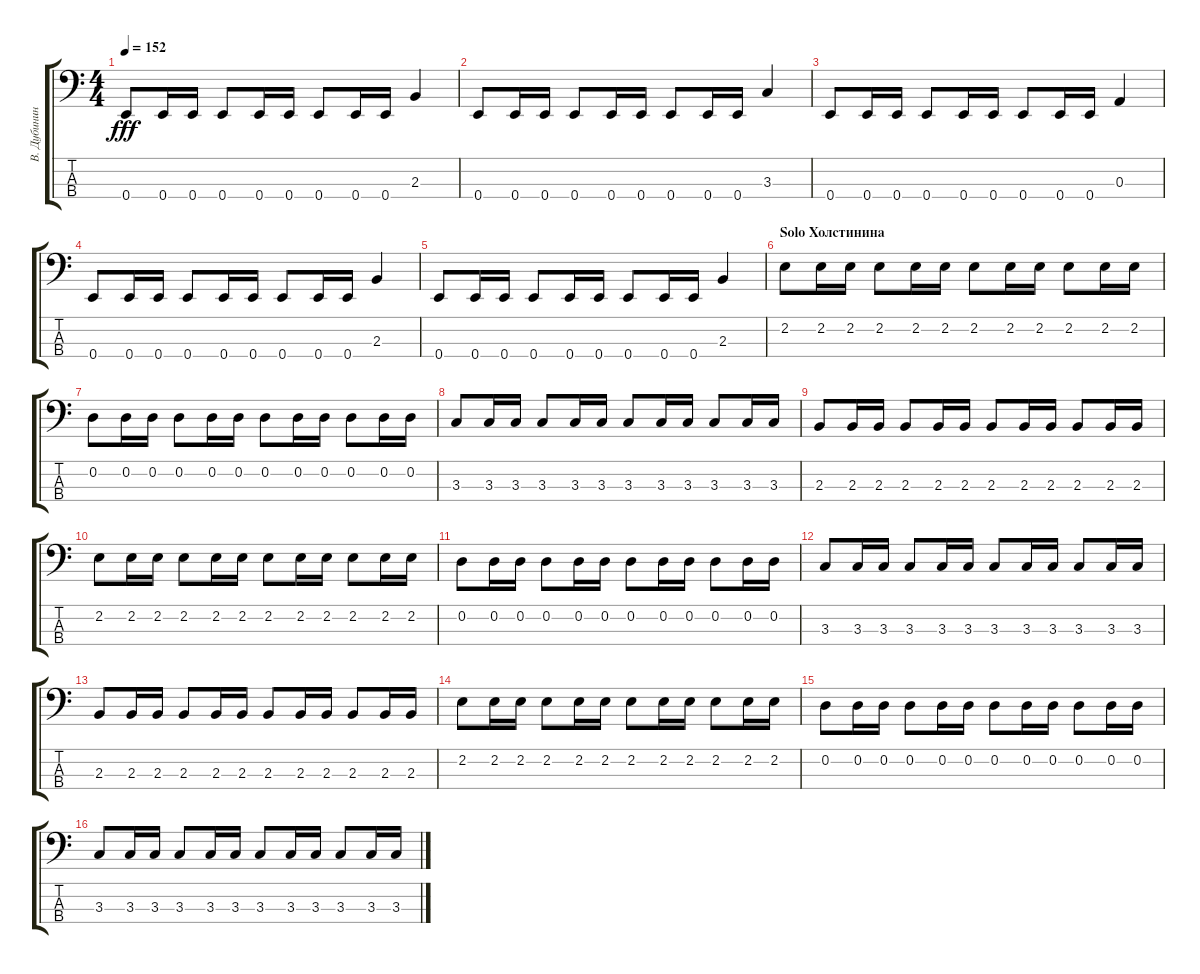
\track ("В. Дубинин" "В. Дубинин") {instrument electricbassfinger}
\staff {score tabs}
\tuning (G2 D2 A1 E1) {hide}
\ts (4 4)
\tempo 152
\clef f4
\ks c
0.4.8{dy fff} 0.4.16 0.4.16 0.4.8 0.4.16 0.4.16 0.4.8 0.4.16 0.4.16 2.3.4 |
0.4.8 0.4.16 0.4.16 0.4.8 0.4.16 0.4.16 0.4.8 0.4.16 0.4.16 3.3.4 |
0.4.8 0.4.16 0.4.16 0.4.8 0.4.16 0.4.16 0.4.8 0.4.16 0.4.16 0.3.4 |
0.4.8 0.4.16 0.4.16 0.4.8 0.4.16 0.4.16 0.4.8 0.4.16 0.4.16 2.3.4 |
0.4.8 0.4.16 0.4.16 0.4.8 0.4.16 0.4.16 0.4.8 0.4.16 0.4.16 2.3.4 |
\section ("" "Solo Холстинина")
2.2.8 2.2.16 2.2.16 2.2.8 2.2.16 2.2.16 2.2.8 2.2.16 2.2.16 2.2.8 2.2.16 2.2.16 |
0.2.8 0.2.16 0.2.16 0.2.8 0.2.16 0.2.16 0.2.8 0.2.16 0.2.16 0.2.8 0.2.16 0.2.16 |
3.3.8 3.3.16 3.3.16 3.3.8 3.3.16 3.3.16 3.3.8 3.3.16 3.3.16 3.3.8 3.3.16 3.3.16 |
2.3.8 2.3.16 2.3.16 2.3.8 2.3.16 2.3.16 2.3.8 2.3.16 2.3.16 2.3.8 2.3.16 2.3.16 |
2.2.8 2.2.16 2.2.16 2.2.8 2.2.16 2.2.16 2.2.8 2.2.16 2.2.16 2.2.8 2.2.16 2.2.16 |
0.2.8 0.2.16 0.2.16 0.2.8 0.2.16 0.2.16 0.2.8 0.2.16 0.2.16 0.2.8 0.2.16 0.2.16 |
3.3.8 3.3.16 3.3.16 3.3.8 3.3.16 3.3.16 3.3.8 3.3.16 3.3.16 3.3.8 3.3.16 3.3.16 |
2.3.8 2.3.16 2.3.16 2.3.8 2.3.16 2.3.16 2.3.8 2.3.16 2.3.16 2.3.8 2.3.16 2.3.16 |
2.2.8 2.2.16 2.2.16 2.2.8 2.2.16 2.2.16 2.2.8 2.2.16 2.2.16 2.2.8 2.2.16 2.2.16 |
0.2.8 0.2.16 0.2.16 0.2.8 0.2.16 0.2.16 0.2.8 0.2.16 0.2.16 0.2.8 0.2.16 0.2.16 |
3.3.8 3.3.16 3.3.16 3.3.8 3.3.16 3.3.16 3.3.8 3.3.16 3.3.16 3.3.8 3.3.16 3.3.16
